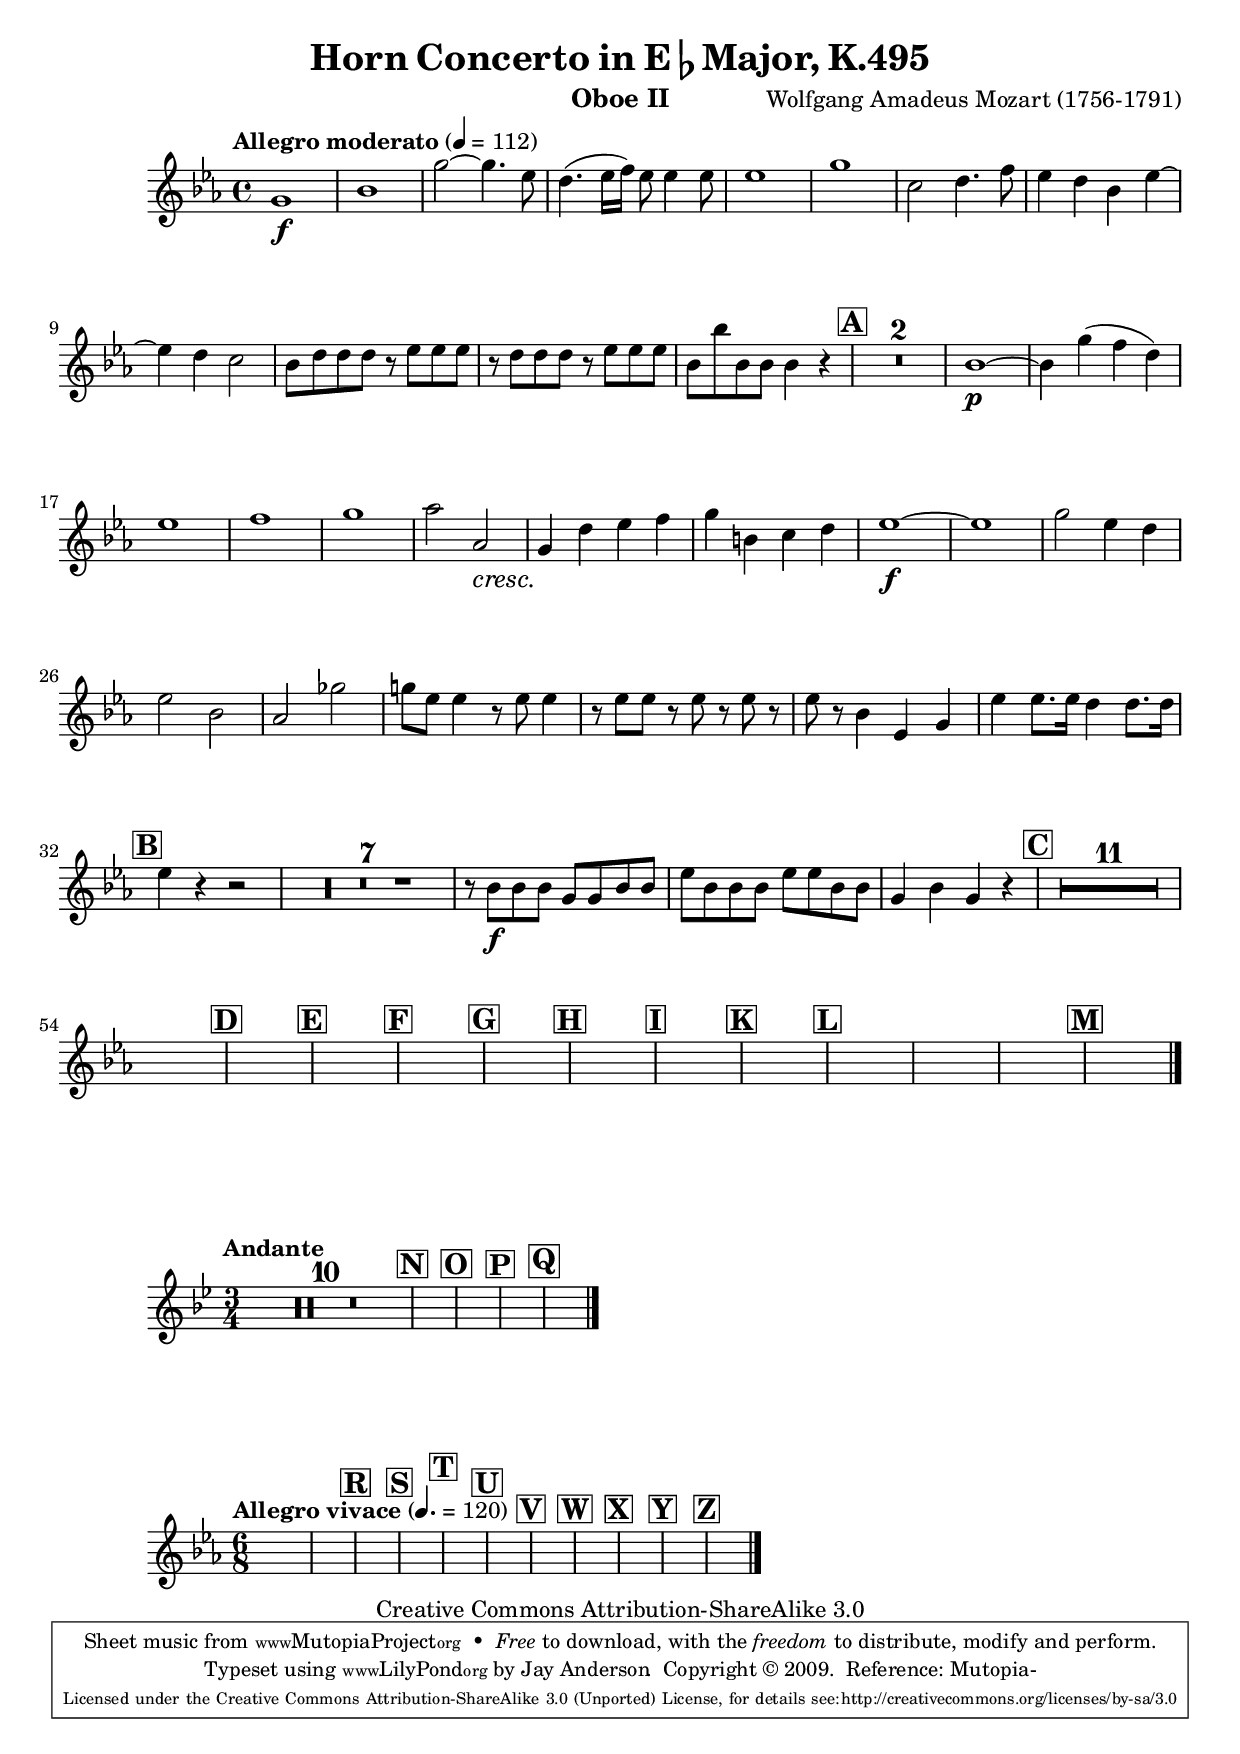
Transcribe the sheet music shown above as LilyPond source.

\version "2.12.2"

\include "defs.lyi"
oboeTwoMvtI = \relative c''
{
  \key ees \major
  g1\f |
  bes |
  g'2~ g4. ees8 |
  d4.( ees16 f) ees8 ees4 ees8 |
  ees1 |
  g |
  c,2 d4. f8 |
  ees4 d bes ees~ |
  ees4 d c2 |
  bes8 d d d r ees ees ees |
  r d d d r ees ees ees |
  bes bes' bes, bes bes4 r |

  %A
  R1*2 |
  bes1~\p |
  bes4 g'( f d) |
  ees1 |
  f |
  g |
  \override DynamicTextSpanner #'dash-period = #-1.0
  \crescTextCresc
  aes2 aes,\< |
  g4 d' ees f |
  g b, c d |
  ees1~\f |
  ees |
  g2 ees4 d |
  ees2 bes |
  aes ges' |
  g8 ees ees4 r8 ees ees4 |
  r8 ees ees r ees r ees r |
  ees r bes4 ees, g |
  ees' ees8. ees16 d4 d8. d16 |

  %B
  ees4 r r2 |
  R1*7 |
  r8 bes\f bes bes g g bes bes |
  ees bes bes bes ees ees bes bes |
  g4 bes g r |

  %C |
  R1*11 |
}

oboeTwoMvtII = \relative c''
{
  \key bes \major
  R2.*10 |

  %N
}

oboeTwoMvtIII = \relative c''
{
  \key ees \major
}


instrument = "Oboe II"

mvtI = \oboeTwoMvtI
mvtII = \oboeTwoMvtII
mvtIII = \oboeTwoMvtIII

\version "2.13.4"

\include "defs.lyi"

\paper
{
  ragged-last-bottom = ##f
}

\book
{
  \include "header.lyi"
  \score
  {
    \new Staff
    {
      #(set-accidental-style 'modern)
      \set Score.skipBars = ##t
      << \mvtI \outlineMvtI >>
    }
  }
  \score
  {
    \new Staff
    {
      #(set-accidental-style 'modern)
      \set Score.skipBars = ##t
      << \mvtII \outlineMvtII >>
    }
  }
  \score
  {
    \new Staff
    {
      #(set-accidental-style 'modern)
      \set Score.skipBars = ##t
      << \mvtIII \outlineMvtIII >>
    }
  }
}



